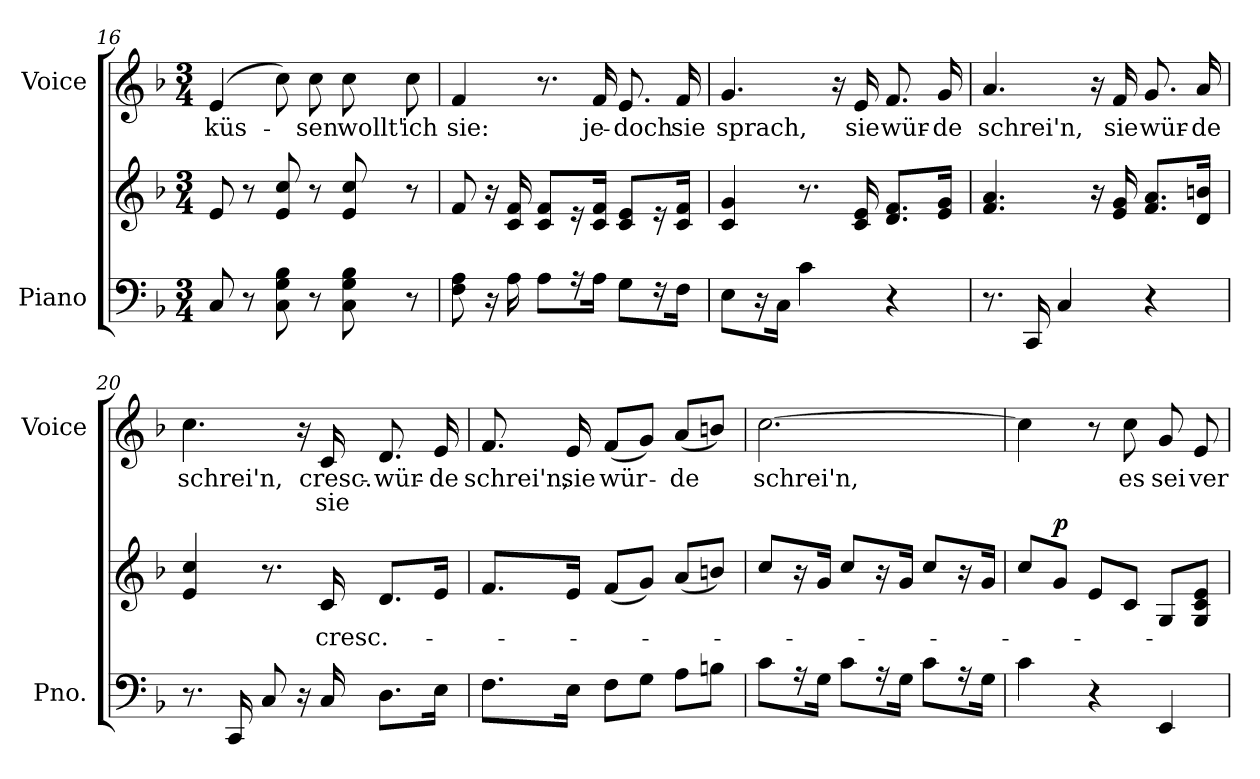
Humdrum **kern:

**kern	**kern	**text	**dynam	**kern	**text	**text
*part2	*part2	*part2	*part2	*part1	*part1	*part1
*staff3	*staff2	*staff2	*staff2/3	*staff1	*staff1	*staff1
*I"Piano	*	*	*	*I"Voice	*	*
*I'Pno.	*	*	*	*I'Voice	*	*
*clefF4	*clefG2	*	*	*clefG2	*	*
*k[b-]	*k[b-]	*	*	*k[b-]	*	*
*F:	*F:	*	*	*F:	*	*
*M3/4	*M3/4	*	*	*M3/4	*	*
=16	=16	=16	=16	=16	=16	=16
!	!	!	!	!	!LO:LY:b:color=#000000	!
8Ci/	8ei/	.	.	(4ei/	küs-	.
8r	8r	.	.	.	.	.
8Ci\ 8Gi 8B-i	8ei/ 8cci	.	.	8cci\)	.	.
!	!	!	!	!	!LO:LY:b:color=#000000	!
8r	8r	.	.	8cci\	-sen	.
!	!	!	!	!	!LO:LY:b:color=#000000	!
8Ci\ 8Gi 8B-i	8ei/ 8cci	.	.	8cci\	wollt'	.
!	!	!	!	!	!LO:LY:b:color=#000000	!
8r	8r	.	.	8cci\	ich	.
=17	=17	=17	=17	=17	=17	=17
!	!	!	!	!	!LO:LY:b:color=#000000	!
8Fi\ 8Ai	8fi/	.	.	4fi/	sie:	.
16r	16r	.	.	.	.	.
16Ai\	16ci/ 16fi	.	.	.	.	.
8Ai\L	8ci/ 8fiL	.	.	8.r	.	.
16r	16r	.	.	.	.	.
!	!	!	!	!	!LO:LY:b:color=#000000	!
16Ai\Jk	16ci/ 16fiJk	.	.	16fi/	je-	.
!	!	!	!	!	!LO:LY:b:color=#000000	!
8Gi\L	8ci/ 8eiL	.	.	8.ei/	-doch	.
16r	16r	.	.	.	.	.
!	!	!	!	!	!LO:LY:b:color=#000000	!
16Fi\Jk	16ci/ 16fiJk	.	.	16fi/	sie	.
!!LO:LB:g=z
=18	=18	=18	=18	=18	=18	=18
!	!	!	!	!	!LO:LY:b:color=#000000	!
8Ei\L	4ci/ 4gi	.	.	4.gi/	sprach,	.
16r	.	.	.	.	.	.
16Ci\Jk	.	.	.	.	.	.
4ci\	8.r	.	.	.	.	.
.	.	.	.	16r	.	.
!	!	!	!	!	!LO:LY:b:color=#000000	!
.	16ci/ 16ei	.	.	16ei/	sie	.
!	!	!	!	!	!LO:LY:b:color=#000000	!
4r	8.di/ 8.fiL	.	.	8.fi/	wür-	.
!	!	!	!	!	!LO:LY:b:color=#000000	!
.	16ei/ 16giJk	.	.	16gi/	-de	.
=19	=19	=19	=19	=19	=19	=19
!	!	!	!	!	!LO:LY:b:color=#000000	!
8.r	4.fi/ 4.ai	.	.	4.ai/	schrei'n,	.
16CCi/	.	.	.	.	.	.
4Ci/	.	.	.	.	.	.
.	16r	.	.	16r	.	.
!	!	!	!	!	!LO:LY:b:color=#000000	!
.	16ei/ 16gi	.	.	16fi/	sie	.
!	!	!	!	!	!LO:LY:b:color=#000000	!
4r	8.fi/ 8.aiL	.	.	8.gi/	wür-	.
!	!	!	!	!	!LO:LY:b:color=#000000	!
.	16di/ 16bniJk	.	.	16ai/	-de	.
=20	=20	=20	=20	=20	=20	=20
!	!	!	!	!	!LO:LY:b:color=#000000	!
8.r	4ei/ 4cci	.	.	4.cci\	schrei'n,	.
16CCi/	.	.	.	.	.	.
8Ci/	8.r	.	.	.	.	.
16r	.	.	.	16r	.	.
!	!	!LO:LY:b:color=#000000	!	!	!	!
!	!	!	!	!	!LO:LY:a:color=#000000	!LO:LY:b:color=#000000
16Ci/	16ci/	cresc.-	.	16ci/	cresc.-	sie
!	!	!	!	!	!LO:LY:b:color=#000000	!
8.Di\L	8.di/L	.	.	8.di/	wür-	.
!	!	!	!	!	!LO:LY:b:color=#000000	!
16Ei\Jk	16ei/Jk	.	.	16ei/	-de	.
=21	=21	=21	=21	=21	=21	=21
!	!	!	!	!	!LO:LY:b:color=#000000	!
8.Fi\L	8.fi/L	.	.	8.fi/	schrei'n,	.
!	!	!	!	!	!LO:LY:b:color=#000000	!
16Ei\Jk	16ei/Jk	.	.	16ei/	sie	.
!	!	!	!	!	!LO:LY:b:color=#000000	!
8Fi\L	(8fi/L	.	.	(8fi/L	wür-	.
8Gi\J	8gi/J)	.	.	8gi/J)	.	.
!	!	!	!	!	!LO:LY:b:color=#000000	!
8Ai\L	(8ai/L	.	.	(8ai/L	-de	.
8Bni\J	8bni/J)	.	.	8bni/J)	.	.
!!LO:PB:g=z
=22	=22	=22	=22	=22	=22	=22
!	!	!	!	!	!LO:LY:b:color=#000000	!
8ci\L	8cci/L	.	.	[>2.cci\	schrei'n,	.
16r	16r	.	.	.	.	.
16Gi\Jk	16gi/Jk	.	.	.	.	.
8ci\L	8cci/L	.	.	.	.	.
16r	16r	.	.	.	.	.
16Gi\Jk	16gi/Jk	.	.	.	.	.
8ci\L	8cci/L	.	.	.	.	.
16r	16r	.	.	.	.	.
16Gi\Jk	16gi/Jk	.	.	.	.	.
=23	=23	=23	=23	=23	=23	=23
4ci\	8cci/L	.	.	4cci\]	.	.
.	8gi/J	.	p	.	.	.
4r	8ei/L	.	.	8r	.	.
!	!	!	!	!	!LO:LY:b:color=#000000	!
.	8ci/J	.	.	8cci\	es	.
!	!	!	!	!	!LO:LY:b:color=#000000	!
4EEi/	8Gi/L	.	.	8gi/	sei	.
!	!	!	!	!	!LO:LY:b:color=#000000	!
.	8Gi/ 8ci 8eiJ	.	.	8ei/	ver-	.
=	=	=	=	=	=	=
*-	*-	*-	*-	*-	*-	*-
